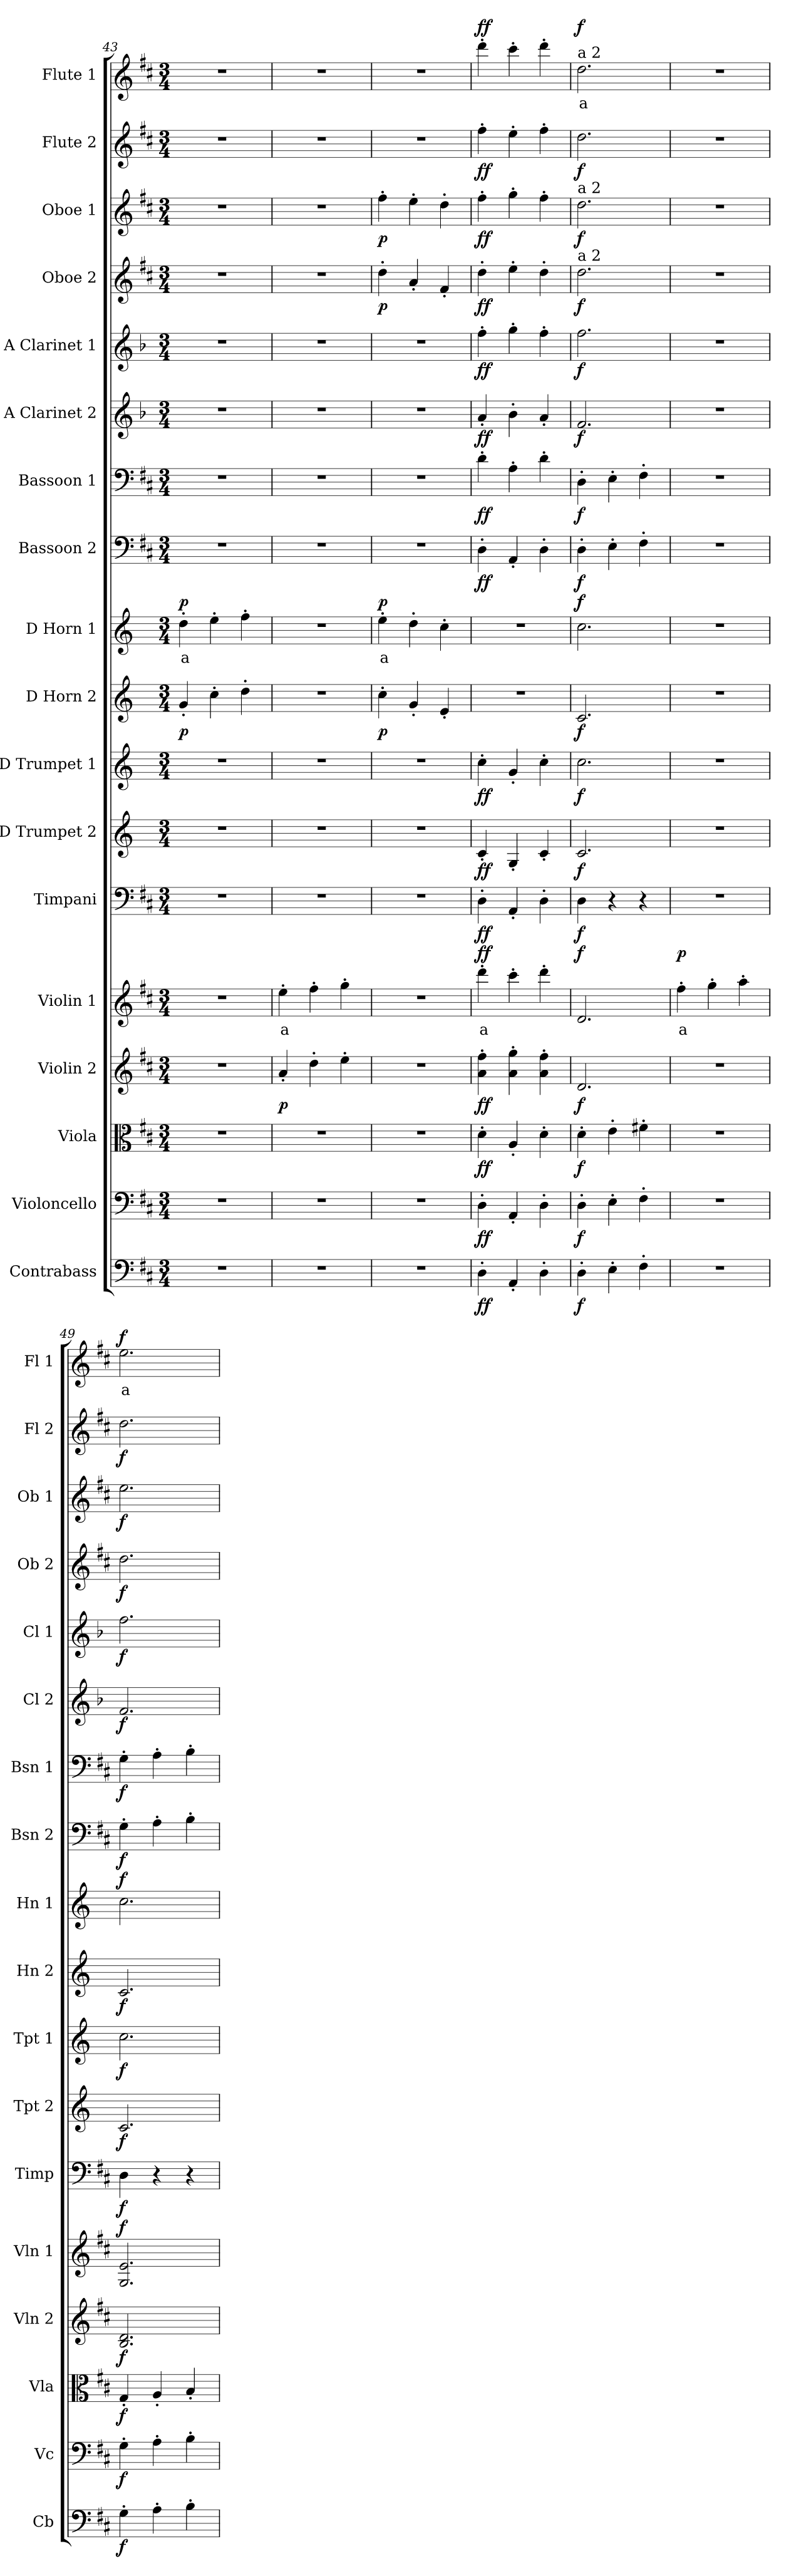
**kern	**dynam	**kern	**dynam	**kern	**dynam	**kern	**dynam	**kern	**text	**dynam	**kern	**dynam	**kern	**dynam	**kern	**dynam	**kern	**dynam	**kern	**text	**dynam	**kern	**dynam	**kern	**dynam	**kern	**dynam	**kern	**dynam	**kern	**dynam	**kern	**dynam	**kern	**dynam	**kern	**text	**dynam
*part18	*part18	*part17	*part17	*part16	*part16	*part15	*part15	*part14	*part14	*part14	*part13	*part13	*part12	*part12	*part11	*part11	*part10	*part10	*part9	*part9	*part9	*part8	*part8	*part7	*part7	*part6	*part6	*part5	*part5	*part4	*part4	*part3	*part3	*part2	*part2	*part1	*part1	*part1
*staff18	*staff18	*staff17	*staff17	*staff16	*staff16	*staff15	*staff15	*staff14	*staff14	*staff14	*staff13	*staff13	*staff12	*staff12	*staff11	*staff11	*staff10	*staff10	*staff9	*staff9	*staff9	*staff8	*staff8	*staff7	*staff7	*staff6	*staff6	*staff5	*staff5	*staff4	*staff4	*staff3	*staff3	*staff2	*staff2	*staff1	*staff1	*staff1
*I"Contrabass	*	*I"Violoncello	*	*I"Viola	*	*I"Violin 2	*	*I"Violin 1	*	*	*I"Timpani	*	*I"D Trumpet 2	*	*I"D Trumpet 1	*	*I"D Horn 2	*	*I"D Horn 1	*	*	*I"Bassoon 2	*	*I"Bassoon 1	*	*I"A Clarinet 2	*	*I"A Clarinet 1	*	*I"Oboe 2	*	*I"Oboe 1	*	*I"Flute 2	*	*I"Flute 1	*	*
*I'Cb	*	*I'Vc	*	*I'Vla	*	*I'Vln 2	*	*I'Vln 1	*	*	*I'Timp	*	*I'Tpt 2	*	*I'Tpt 1	*	*I'Hn 2	*	*I'Hn 1	*	*	*I'Bsn 2	*	*I'Bsn 1	*	*I'Cl 2	*	*I'Cl 1	*	*I'Ob 2	*	*I'Ob 1	*	*I'Fl 2	*	*I'Fl 1	*	*
*clefF4	*	*clefF4	*	*clefC3	*	*clefG2	*	*clefG2	*	*	*clefF4	*	*clefG2	*	*clefG2	*	*clefG2	*	*clefG2	*	*	*clefF4	*	*clefF4	*	*clefG2	*	*clefG2	*	*clefG2	*	*clefG2	*	*clefG2	*	*clefG2	*	*
*ITrd7c12	*	*	*	*	*	*	*	*	*	*	*	*	*ITrd-1c-2	*	*ITrd-1c-2	*	*ITrd6c10	*	*ITrd6c10	*	*	*	*	*	*	*ITrd2c3	*	*ITrd2c3	*	*	*	*	*	*	*	*	*	*
*k[f#c#]	*	*k[f#c#]	*	*k[f#c#]	*	*k[f#c#]	*	*k[f#c#]	*	*	*k[f#c#]	*	*k[f#c#]	*	*k[f#c#]	*	*k[f#c#]	*	*k[f#c#]	*	*	*k[f#c#]	*	*k[f#c#]	*	*k[f#c#]	*	*k[f#c#]	*	*k[f#c#]	*	*k[f#c#]	*	*k[f#c#]	*	*k[f#c#]	*	*
*M3/4	*	*M3/4	*	*M3/4	*	*M3/4	*	*M3/4	*	*	*M3/4	*	*M3/4	*	*M3/4	*	*M3/4	*	*M3/4	*	*	*M3/4	*	*M3/4	*	*M3/4	*	*M3/4	*	*M3/4	*	*M3/4	*	*M3/4	*	*M3/4	*	*
=43	=43	=43	=43	=43	=43	=43	=43	=43	=43	=43	=43	=43	=43	=43	=43	=43	=43	=43	=43	=43	=43	=43	=43	=43	=43	=43	=43	=43	=43	=43	=43	=43	=43	=43	=43	=43	=43	=43
!	!	!	!	!	!	!	!	!	!	!	!	!	!	!	!	!	!	!LO:DY:b	!	!LO:LY:b:color=#FF0000	!LO:DY:b	!	!	!	!	!	!	!	!	!	!	!	!	!	!	!	!	!
2.r	.	2.r	.	2.r	.	2.r	.	2.r	.	.	2.r	.	2.r	.	2.r	.	4A'/	p	4e'\	a	p	2.r	.	2.r	.	2.r	.	2.r	.	2.r	.	2.r	.	2.r	.	2.r	.	.
.	.	.	.	.	.	.	.	.	.	.	.	.	.	.	.	.	4d'\	.	4f#'\	.	.	.	.	.	.	.	.	.	.	.	.	.	.	.	.	.	.	.
.	.	.	.	.	.	.	.	.	.	.	.	.	.	.	.	.	4e'\	.	4g'\	.	.	.	.	.	.	.	.	.	.	.	.	.	.	.	.	.	.	.
=44	=44	=44	=44	=44	=44	=44	=44	=44	=44	=44	=44	=44	=44	=44	=44	=44	=44	=44	=44	=44	=44	=44	=44	=44	=44	=44	=44	=44	=44	=44	=44	=44	=44	=44	=44	=44	=44	=44
!	!	!	!	!	!	!	!LO:DY:b	!	!LO:LY:b:color=#FF0000	!	!	!	!	!	!	!	!	!	!	!	!	!	!	!	!	!	!	!	!	!	!	!	!	!	!	!	!	!
2.r	.	2.r	.	2.r	.	4a'/	p	4ee'\	a	.	2.r	.	2.r	.	2.r	.	2.r	.	2.r	.	.	2.r	.	2.r	.	2.r	.	2.r	.	2.r	.	2.r	.	2.r	.	2.r	.	.
.	.	.	.	.	.	4dd'\	.	4ff#'\	.	.	.	.	.	.	.	.	.	.	.	.	.	.	.	.	.	.	.	.	.	.	.	.	.	.	.	.	.	.
.	.	.	.	.	.	4ee'\	.	4gg'\	.	.	.	.	.	.	.	.	.	.	.	.	.	.	.	.	.	.	.	.	.	.	.	.	.	.	.	.	.	.
=45	=45	=45	=45	=45	=45	=45	=45	=45	=45	=45	=45	=45	=45	=45	=45	=45	=45	=45	=45	=45	=45	=45	=45	=45	=45	=45	=45	=45	=45	=45	=45	=45	=45	=45	=45	=45	=45	=45
!	!	!	!	!	!	!	!	!	!	!	!	!	!	!	!	!	!	!LO:DY:b	!	!LO:LY:b:color=#FF0000	!LO:DY:b	!	!	!	!	!	!	!	!	!	!LO:DY:b	!	!LO:DY:b	!	!	!	!	!
2.r	.	2.r	.	2.r	.	2.r	.	2.r	.	.	2.r	.	2.r	.	2.r	.	4d'\	p	4f#'\	a	p	2.r	.	2.r	.	2.r	.	2.r	.	4dd'\	p	4ff#'\	p	2.r	.	2.r	.	.
.	.	.	.	.	.	.	.	.	.	.	.	.	.	.	.	.	4A'/	.	4e'\	.	.	.	.	.	.	.	.	.	.	4a'/	.	4ee'\	.	.	.	.	.	.
.	.	.	.	.	.	.	.	.	.	.	.	.	.	.	.	.	4F#'/	.	4d'\	.	.	.	.	.	.	.	.	.	.	4f#'/	.	4dd'\	.	.	.	.	.	.
=46	=46	=46	=46	=46	=46	=46	=46	=46	=46	=46	=46	=46	=46	=46	=46	=46	=46	=46	=46	=46	=46	=46	=46	=46	=46	=46	=46	=46	=46	=46	=46	=46	=46	=46	=46	=46	=46	=46
!	!LO:DY:b	!	!LO:DY:b	!	!LO:DY:b	!	!LO:DY:b	!	!LO:LY:b:color=#FF0000	!LO:DY:b	!	!LO:DY:b	!	!LO:DY:b	!	!LO:DY:b	!	!	!	!	!	!	!LO:DY:b	!	!LO:DY:b	!	!LO:DY:b	!	!LO:DY:b	!	!LO:DY:b	!	!LO:DY:b	!	!LO:DY:b	!	!	!LO:DY:b
4DD'\	ff	4D'\	ff	4d'\	ff	4a\' 4ff#\'	ff	4ddd'\	a	ff	4D'\	ff	4d'/	ff	4dd'\	ff	2.r	.	2.r	.	.	4D'\	ff	4d'\	ff	4f#'/	ff	4dd'\	ff	4dd'\	ff	4ff#'\	ff	4ff#'\	ff	4ddd'\	.	ff
4AAA'/	.	4AA'/	.	4A'/	.	4a\' 4gg\'	.	4ccc#'\	.	.	4AA'/	.	4A'/	.	4a'/	.	.	.	.	.	.	4AA'/	.	4A'\	.	4g'\	.	4ee'\	.	4ee'\	.	4gg'\	.	4ee'\	.	4ccc#'\	.	.
4DD'\	.	4D'\	.	4d'\	.	4a\' 4ff#\'	.	4ddd'\	.	.	4D'\	.	4d'/	.	4dd'\	.	.	.	.	.	.	4D'\	.	4d'\	.	4f#'/	.	4dd'\	.	4dd'\	.	4ff#'\	.	4ff#'\	.	4ddd'\	.	.
=47	=47	=47	=47	=47	=47	=47	=47	=47	=47	=47	=47	=47	=47	=47	=47	=47	=47	=47	=47	=47	=47	=47	=47	=47	=47	=47	=47	=47	=47	=47	=47	=47	=47	=47	=47	=47	=47	=47
!	!	!	!	!	!	!	!	!	!	!	!	!	!	!	!	!	!	!	!	!	!	!	!	!	!	!	!	!	!	!	!	!	!	!	!	!LO:TX:a:t=a 2	!	!
!	!	!	!	!	!	!	!	!	!	!	!	!	!	!	!	!	!	!	!	!	!	!	!	!	!	!	!	!	!	!	!	!LO:TX:a:t=a 2	!	!	!	!	!	!
!	!	!	!	!	!	!	!	!	!	!	!	!	!	!	!	!	!	!	!	!	!	!	!	!	!	!	!	!	!	!LO:TX:a:t=a 2	!	!	!	!	!	!	!	!
!	!LO:DY:b	!	!LO:DY:b	!	!LO:DY:b	!	!LO:DY:b	!	!	!LO:DY:b	!	!LO:DY:b	!	!LO:DY:b	!	!LO:DY:b	!	!LO:DY:b	!	!	!LO:DY:b	!	!LO:DY:b	!	!LO:DY:b	!	!LO:DY:b	!	!LO:DY:b	!	!LO:DY:b	!	!LO:DY:b	!	!LO:DY:b	!	!LO:LY:b:color=#FF0000	!LO:DY:b
4DD'\	f	4D'\	f	4d'\	f	2.d/	f	2.d/	.	f	4D\	f	2.d/	f	2.dd\	f	2.D/	f	2.d\	.	f	4D'\	f	4D'\	f	2.d/	f	2.dd\	f	2.dd\	f	2.dd\	f	2.dd\	f	2.dd\	a	f
4EE'\	.	4E'\	.	4e'\	.	.	.	.	.	.	4r	.	.	.	.	.	.	.	.	.	.	4E'\	.	4E'\	.	.	.	.	.	.	.	.	.	.	.	.	.	.
4FF#'\	.	4F#'\	.	4f#X'\	.	.	.	.	.	.	4r	.	.	.	.	.	.	.	.	.	.	4F#'\	.	4F#'\	.	.	.	.	.	.	.	.	.	.	.	.	.	.
=48	=48	=48	=48	=48	=48	=48	=48	=48	=48	=48	=48	=48	=48	=48	=48	=48	=48	=48	=48	=48	=48	=48	=48	=48	=48	=48	=48	=48	=48	=48	=48	=48	=48	=48	=48	=48	=48	=48
!	!	!	!	!	!	!	!	!	!LO:LY:b:color=#FF0000	!LO:DY:b	!	!	!	!	!	!	!	!	!	!	!	!	!	!	!	!	!	!	!	!	!	!	!	!	!	!	!	!
2.r	.	2.r	.	2.r	.	2.r	.	4ff#'\	a	p	2.r	.	2.r	.	2.r	.	2.r	.	2.r	.	.	2.r	.	2.r	.	2.r	.	2.r	.	2.r	.	2.r	.	2.r	.	2.r	.	.
.	.	.	.	.	.	.	.	4gg'\	.	.	.	.	.	.	.	.	.	.	.	.	.	.	.	.	.	.	.	.	.	.	.	.	.	.	.	.	.	.
.	.	.	.	.	.	.	.	4aa'\	.	.	.	.	.	.	.	.	.	.	.	.	.	.	.	.	.	.	.	.	.	.	.	.	.	.	.	.	.	.
=49	=49	=49	=49	=49	=49	=49	=49	=49	=49	=49	=49	=49	=49	=49	=49	=49	=49	=49	=49	=49	=49	=49	=49	=49	=49	=49	=49	=49	=49	=49	=49	=49	=49	=49	=49	=49	=49	=49
!	!LO:DY:b	!	!LO:DY:b	!	!LO:DY:b	!	!LO:DY:b	!	!	!LO:DY:b	!	!LO:DY:b	!	!LO:DY:b	!	!LO:DY:b	!	!LO:DY:b	!	!	!LO:DY:b	!	!LO:DY:b	!	!LO:DY:b	!	!LO:DY:b	!	!LO:DY:b	!	!LO:DY:b	!	!LO:DY:b	!	!LO:DY:b	!	!LO:LY:b:color=#FF0000	!LO:DY:b
4GG'\	f	4G'\	f	4G'/	f	2.B/ 2.d/	f	2.G/ 2.e/	.	f	4D\	f	2.d/	f	2.dd\	f	2.D/	f	2.d\	.	f	4G'\	f	4G'\	f	2.d/	f	2.dd\	f	2.dd\	f	2.ee\	f	2.dd\	f	2.ee\	a	f
4AA'\	.	4A'\	.	4A'/	.	.	.	.	.	.	4r	.	.	.	.	.	.	.	.	.	.	4A'\	.	4A'\	.	.	.	.	.	.	.	.	.	.	.	.	.	.
4BB'\	.	4B'\	.	4B'/	.	.	.	.	.	.	4r	.	.	.	.	.	.	.	.	.	.	4B'\	.	4B'\	.	.	.	.	.	.	.	.	.	.	.	.	.	.
=	=	=	=	=	=	=	=	=	=	=	=	=	=	=	=	=	=	=	=	=	=	=	=	=	=	=	=	=	=	=	=	=	=	=	=	=	=	=
*-	*-	*-	*-	*-	*-	*-	*-	*-	*-	*-	*-	*-	*-	*-	*-	*-	*-	*-	*-	*-	*-	*-	*-	*-	*-	*-	*-	*-	*-	*-	*-	*-	*-	*-	*-	*-	*-	*-
